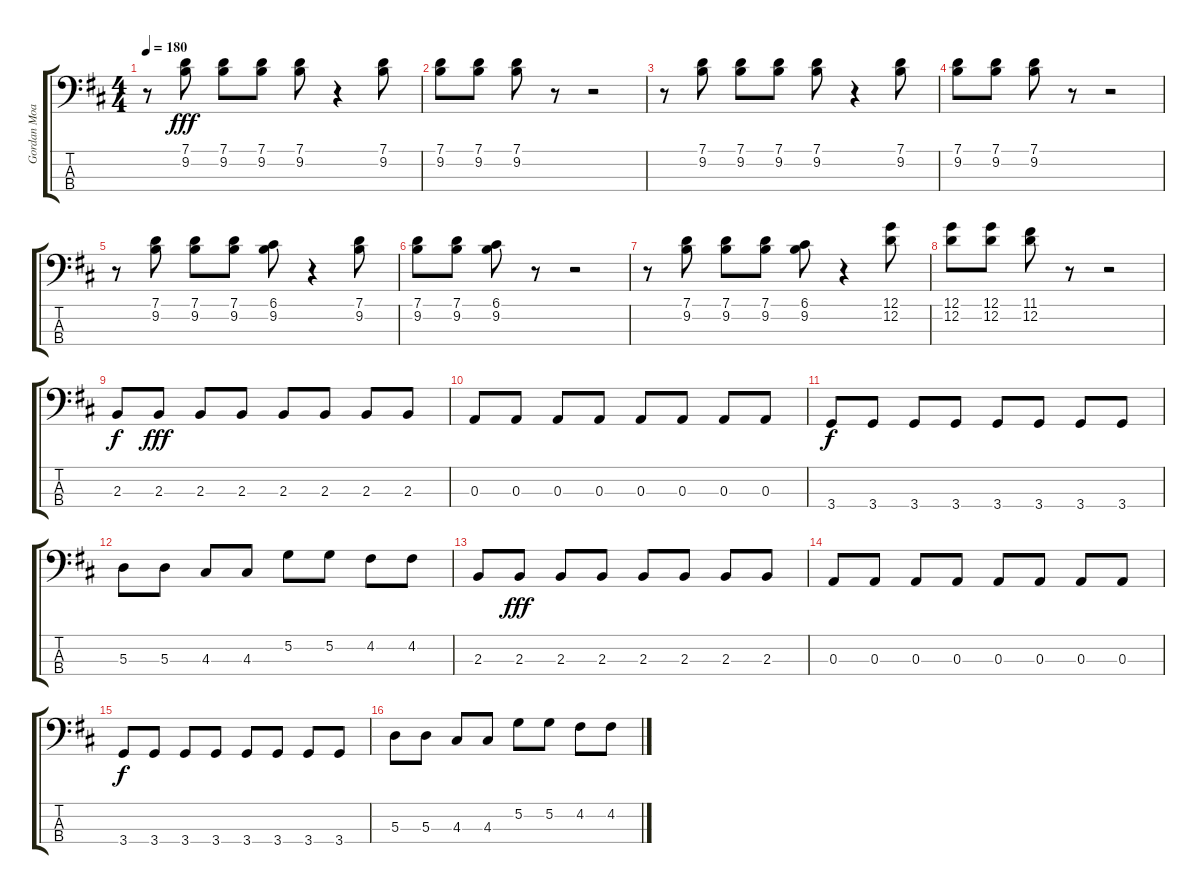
\track ("Gordan Moakes" "Gordan Moa") {instrument electricbassfinger}
\staff {score tabs}
\tuning (G2 D2 A1 E1) {hide}
\ts (4 4)
\tempo 180
\clef f4
\ks d
r.8{dy f} (7.1 9.2).8{dy fff} (7.1 9.2).8 (7.1 9.2).8 (7.1 9.2).8 r.4 (7.1 9.2).8 |
(7.1 9.2).8 (7.1 9.2).8 (7.1 9.2).8 r.8 r.2 |
r.8 (7.1 9.2).8 (7.1 9.2).8 (7.1 9.2).8 (7.1 9.2).8 r.4 (7.1 9.2).8 |
(7.1 9.2).8 (7.1 9.2).8 (7.1 9.2).8 r.8 r.2 |
r.8 (7.1 9.2).8 (7.1 9.2).8 (7.1 9.2).8 (6.1 9.2).8 r.4 (7.1 9.2).8 |
(7.1 9.2).8 (7.1 9.2).8 (6.1 9.2).8 r.8 r.2 |
r.8 (7.1 9.2).8 (7.1 9.2).8 (7.1 9.2).8 (6.1 9.2).8 r.4 (12.1 12.2).8 |
(12.1 12.2).8 (12.1 12.2).8 (11.1 12.2).8 r.8 r.2 |
2.3.8{dy f} 2.3.8{dy fff} 2.3.8 2.3.8 2.3.8 2.3.8 2.3.8 2.3.8 |
0.3.8 0.3.8 0.3.8 0.3.8 0.3.8 0.3.8 0.3.8 0.3.8 |
3.4.8{dy f} 3.4.8 3.4.8 3.4.8 3.4.8 3.4.8 3.4.8 3.4.8 |
5.3.8 5.3.8 4.3.8 4.3.8 5.2.8 5.2.8 4.2.8 4.2.8 |
2.3.8 2.3.8{dy fff} 2.3.8 2.3.8 2.3.8 2.3.8 2.3.8 2.3.8 |
0.3.8 0.3.8 0.3.8 0.3.8 0.3.8 0.3.8 0.3.8 0.3.8 |
3.4.8{dy f} 3.4.8 3.4.8 3.4.8 3.4.8 3.4.8 3.4.8 3.4.8 |
5.3.8 5.3.8 4.3.8 4.3.8 5.2.8 5.2.8 4.2.8 4.2.8
